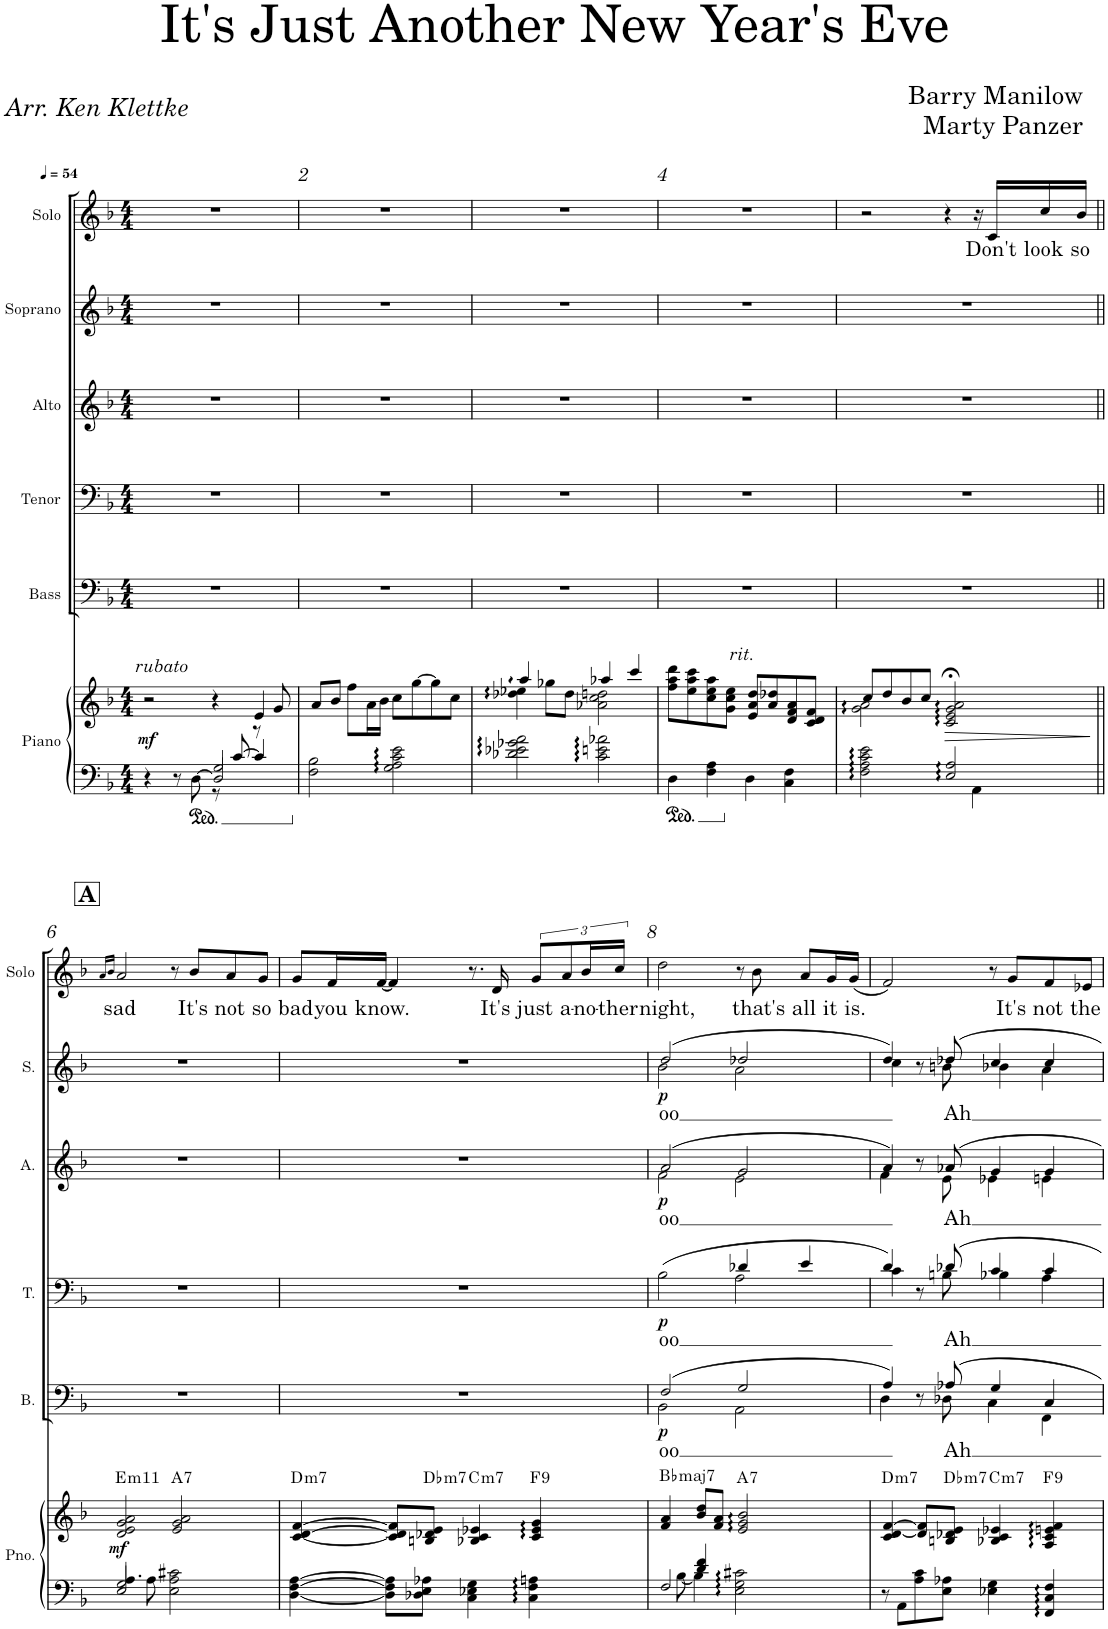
**kern	**kern	**dynam	**harte	**kern	**text	**dynam	**kern	**text	**dynam	**kern	**text	**dynam	**kern	**text	**dynam	**kern	**text
*part6	*part6	*part6	*part6	*part5	*part5	*part5	*part4	*part4	*part4	*part3	*part3	*part3	*part2	*part2	*part2	*part1	*part1
*staff7	*staff6	*staff6/7	*	*staff5	*staff5	*staff5	*staff4	*staff4	*staff4	*staff3	*staff3	*staff3	*staff2	*staff2	*staff2	*staff1	*staff1
*I"Piano	*	*	*	*I"Bass	*	*	*I"Tenor	*	*	*I"Alto	*	*	*I"Soprano	*	*	*I"Solo	*
*I'Pno.	*	*	*	*I'B.	*	*	*I'T.	*	*	*I'A.	*	*	*I'S.	*	*	*I'Solo	*
*stria5	*stria5	*	*	*stria5	*	*	*stria5	*	*	*stria5	*	*	*stria5	*	*	*stria5	*
*clefF4	*clefG2	*	*	*clefF4	*	*	*clefF4	*	*	*clefG2	*	*	*clefG2	*	*	*clefG2	*
*k[b-]	*k[b-]	*	*	*k[b-]	*	*	*k[b-]	*	*	*k[b-]	*	*	*k[b-]	*	*	*k[b-]	*
*M4/4	*M4/4	*	*	*M4/4	*	*	*M4/4	*	*	*M4/4	*	*	*M4/4	*	*	*M4/4	*
*MM54	*MM54	*	*	*MM54	*	*	*MM54	*	*	*MM54	*	*	*MM54	*	*	*MM54	*
=1	=1	=1	=1	=1	=1	=1	=1	=1	=1	=1	=1	=1	=1	=1	=1	=1	=1
*^	*^	*	*	*	*	*	*	*	*	*	*	*	*	*	*	*	*
*	*^	*	*	*	*	*	*	*	*	*	*	*	*	*	*	*	*	*	*
!	!	!	!LO:TX:a:i:t=rubato	!	!	!	!	!	!	!	!	!	!	!	!	!	!	!	!	!
!	!	!	!	!	!LO:DY:b	!	!	!	!	!	!	!	!	!	!	!	!	!	!	!
4r	2ryy	2ryy	2r	2.ryy	mf	.	1r	.	.	1r	.	.	1r	.	.	1r	.	.	1r	.
8r	.	.	.	.	.	.	.	.	.	.	.	.	.	.	.	.	.	.	.	.
[8D\	.	.	.	.	.	.	.	.	.	.	.	.	.	.	.	.	.	.	.	.
2D/]	2G/	8r	4r	.	.	.	.	.	.	.	.	.	.	.	.	.	.	.	.	.
.	.	[8c/	.	.	.	.	.	.	.	.	.	.	.	.	.	.	.	.	.	.
.	.	4c/]	4e/	8r	.	.	.	.	.	.	.	.	.	.	.	.	.	.	.	.
.	.	.	.	8g/	.	.	.	.	.	.	.	.	.	.	.	.	.	.	.	.
*v	*v	*v	*	*	*	*	*	*	*	*	*	*	*	*	*	*	*	*	*	*
*	*v	*v	*	*	*	*	*	*	*	*	*	*	*	*	*	*	*	*
=2	=2	=2	=2	=2	=2	=2	=2	=2	=2	=2	=2	=2	=2	=2	=2	=2	=2
2F\ 2B-\	8a/L	.	.	1r	.	.	1r	.	.	1r	.	.	1r	.	.	1r	.
.	8b-/J	.	.	.	.	.	.	.	.	.	.	.	.	.	.	.	.
.	8ff\L	.	.	.	.	.	.	.	.	.	.	.	.	.	.	.	.
.	16a\L	.	.	.	.	.	.	.	.	.	.	.	.	.	.	.	.
.	16b-\JJ	.	.	.	.	.	.	.	.	.	.	.	.	.	.	.	.
2G\ 2A\ 2c\ 2e\	8cc\L	.	.	.	.	.	.	.	.	.	.	.	.	.	.	.	.
.	[8gg\	.	.	.	.	.	.	.	.	.	.	.	.	.	.	.	.
.	8gg\]	.	.	.	.	.	.	.	.	.	.	.	.	.	.	.	.
.	8cc\J	.	.	.	.	.	.	.	.	.	.	.	.	.	.	.	.
=3	=3	=3	=3	=3	=3	=3	=3	=3	=3	=3	=3	=3	=3	=3	=3	=3	=3
*	*^	*	*	*	*	*	*	*	*	*	*	*	*	*	*	*	*
2d-X\ 2e-X\ 2g-X\ 2a\	4aa/	4dd-X\ 4ee-X\	.	.	1r	.	.	1r	.	.	1r	.	.	1r	.	.	1r	.
.	8gg-X\L	4ryy	.	.	.	.	.	.	.	.	.	.	.	.	.	.	.	.
.	8dd-\J	.	.	.	.	.	.	.	.	.	.	.	.	.	.	.	.	.
2c\ 2en\ 2a-X\	4aa-X/	2a-X\ 2cc\ 2ddn\	.	.	.	.	.	.	.	.	.	.	.	.	.	.	.	.
.	4ccc/	.	.	.	.	.	.	.	.	.	.	.	.	.	.	.	.	.
*	*v	*v	*	*	*	*	*	*	*	*	*	*	*	*	*	*	*	*
=4	=4	=4	=4	=4	=4	=4	=4	=4	=4	=4	=4	=4	=4	=4	=4	=4	=4
4D\	8ff\ 8aa\ 8ddd\L	.	.	1r	.	.	1r	.	.	1r	.	.	1r	.	.	1r	.
.	8ee\ 8aa\ 8ccc\	.	.	.	.	.	.	.	.	.	.	.	.	.	.	.	.
4F\ 4A\	8cc\ 8ee\ 8aa\	.	.	.	.	.	.	.	.	.	.	.	.	.	.	.	.
.	8g\ 8cc\ 8ee\J	.	.	.	.	.	.	.	.	.	.	.	.	.	.	.	.
!	!LO:TX:a:i:t=rit.	!	!	!	!	!	!	!	!	!	!	!	!	!	!	!	!
4D\	8e/ 8a/ 8dd/L	.	.	.	.	.	.	.	.	.	.	.	.	.	.	.	.
.	8a/ 8dd-X/	.	.	.	.	.	.	.	.	.	.	.	.	.	.	.	.
4C\ 4F\	8d/ 8f/ 8a/	.	.	.	.	.	.	.	.	.	.	.	.	.	.	.	.
.	8c/ 8d/ 8f/J	.	.	.	.	.	.	.	.	.	.	.	.	.	.	.	.
=5	=5	=5	=5	=5	=5	=5	=5	=5	=5	=5	=5	=5	=5	=5	=5	=5	=5
*^	*^	*	*	*	*	*	*	*	*	*	*	*	*	*	*	*	*
2F\ 2A\ 2c\ 2e\	2.ryy	8cc/L	2g\ 2a\	.	.	1r	.	.	1r	.	.	1r	.	.	1r	.	.	2r	.
.	.	8dd/	.	.	.	.	.	.	.	.	.	.	.	.	.	.	.	.	.
.	.	8b-/	.	.	.	.	.	.	.	.	.	.	.	.	.	.	.	.	.
.	.	8cc/J	.	.	.	.	.	.	.	.	.	.	.	.	.	.	.	.	.
!	!	!	!	!LO:HP:b	!	!	!	!	!	!	!	!	!	!	!	!	!	!	!
2E/ 2A/	.	2c/;< 2e/;< 2g/;< 2a/;<	2ryy	>	.	.	.	.	.	.	.	.	.	.	.	.	.	4r	.
.	4AA\	.	.	.	.	.	.	.	.	.	.	.	.	.	.	.	.	16r	.
!	!	!	!	!	!	!	!	!	!	!	!	!	!	!	!	!	!	!	!LO:LY:b
.	.	.	.	.	.	.	.	.	.	.	.	.	.	.	.	.	.	16c/LL	Don't
!	!	!	!	!	!	!	!	!	!	!	!	!	!	!	!	!	!	!	!LO:LY:b
.	.	.	.	.	.	.	.	.	.	.	.	.	.	.	.	.	.	16cc/	look
!	!	!	!	!	!	!	!	!	!	!	!	!	!	!	!	!	!	!	!LO:LY:b
.	.	.	.	.	.	.	.	.	.	.	.	.	.	.	.	.	.	16b-/JJ	so
*v	*v	*	*	*	*	*	*	*	*	*	*	*	*	*	*	*	*	*	*
*	*v	*v	*	*	*	*	*	*	*	*	*	*	*	*	*	*	*	*
.	.	]	.	.	.	.	.	.	.	.	.	.	.	.	.	.	.
!!LO:LB:g=z
!!LO:REH:place=s1:a:B:cj:fs=20:t=A
=6||	=6||	=6||	=6||	=6||	=6||	=6||	=6||	=6||	=6||	=6||	=6||	=6||	=6||	=6||	=6||	=6||	=6||
.	.	.	.	.	.	.	.	.	.	.	.	.	.	.	.	16qa/LL	.
.	.	.	.	.	.	.	.	.	.	.	.	.	.	.	.	16qb-/JJ	.
*^	*	*	*	*	*	*	*	*	*	*	*	*	*	*	*	*	*
!	!	!	!LO:DY:b	!LO:H:kt=m11	!	!	!	!	!	!	!	!	!	!	!	!	!	!LO:LY:b
2E/ 2G/	4.A/	2d/ 2e/ 2g/ 2a/	mf	E:min9(11)	1r	.	.	1r	.	.	1r	.	.	1r	.	.	2a/	sad
.	8A\	.	.	.	.	.	.	.	.	.	.	.	.	.	.	.	.	.
!	!	!	!	!LO:H:kt=7	!	!	!	!	!	!	!	!	!	!	!	!	!	!
2E\ 2A\ 2c#X\	2ryy	2e/ 2g/ 2a/	.	A:7	.	.	.	.	.	.	.	.	.	.	.	.	8r	.
!	!	!	!	!	!	!	!	!	!	!	!	!	!	!	!	!	!	!LO:LY:b
.	.	.	.	.	.	.	.	.	.	.	.	.	.	.	.	.	8b-/L	It's
!	!	!	!	!	!	!	!	!	!	!	!	!	!	!	!	!	!	!LO:LY:b
.	.	.	.	.	.	.	.	.	.	.	.	.	.	.	.	.	8a/	not
!	!	!	!	!	!	!	!	!	!	!	!	!	!	!	!	!	!	!LO:LY:b
.	.	.	.	.	.	.	.	.	.	.	.	.	.	.	.	.	8g/J	so
*v	*v	*	*	*	*	*	*	*	*	*	*	*	*	*	*	*	*	*
=7	=7	=7	=7	=7	=7	=7	=7	=7	=7	=7	=7	=7	=7	=7	=7	=7	=7
!	!	!	!LO:H:kt=m7	!	!	!	!	!	!	!	!	!	!	!	!	!	!LO:LY:b
[4D\ [4F\ [4A\	[4c/ [4d/ [4f/	.	D:min7	1r	.	.	1r	.	.	1r	.	.	1r	.	.	8g/L	bad
!	!	!	!	!	!	!	!	!	!	!	!	!	!	!	!	!	!LO:LY:b
.	.	.	.	.	.	.	.	.	.	.	.	.	.	.	.	16f/L	you
!	!	!	!	!	!	!	!	!	!	!	!	!	!	!	!	!	!LO:LY:b
.	.	.	.	.	.	.	.	.	.	.	.	.	.	.	.	[16f/JJ	know.
8D\] 8F\] 8A\]L	8c/] 8d/] 8f/]L	.	.	.	.	.	.	.	.	.	.	.	.	.	.	4f/]	.
!	!	!	!LO:H:kt=m7	!	!	!	!	!	!	!	!	!	!	!	!	!	!
8D-X\ 8E\ 8A-X\J	8Bn/ 8d-X/ 8e/J	.	Db:min7	.	.	.	.	.	.	.	.	.	.	.	.	.	.
!	!	!	!LO:H:kt=m7	!	!	!	!	!	!	!	!	!	!	!	!	!	!
4C\ 4E-X\ 4G\	4B-X/ 4c/ 4e-X/	.	C:min7	.	.	.	.	.	.	.	.	.	.	.	.	8.r	.
!	!	!	!	!	!	!	!	!	!	!	!	!	!	!	!	!	!LO:LY:b
.	.	.	.	.	.	.	.	.	.	.	.	.	.	.	.	16d/	It's
!	!	!	!LO:H:kt=9	!	!	!	!	!	!	!	!	!	!	!	!	!	!LO:LY:b
4C\ 4F\ 4An\	4c/ 4e-/ 4g/	.	F:9	.	.	.	.	.	.	.	.	.	.	.	.	12g/L	just
!	!	!	!	!	!	!	!	!	!	!	!	!	!	!	!	!	!LO:LY:b
.	.	.	.	.	.	.	.	.	.	.	.	.	.	.	.	12a/	a-
!	!	!	!	!	!	!	!	!	!	!	!	!	!	!	!	!	!LO:LY:b
.	.	.	.	.	.	.	.	.	.	.	.	.	.	.	.	24b-/L	-no-
!	!	!	!	!	!	!	!	!	!	!	!	!	!	!	!	!	!LO:LY:b
.	.	.	.	.	.	.	.	.	.	.	.	.	.	.	.	24cc/JJ	-ther
=8	=8	=8	=8	=8	=8	=8	=8	=8	=8	=8	=8	=8	=8	=8	=8	=8	=8
*^	*	*	*	*	*	*	*	*	*	*	*	*	*	*	*	*	*
*	*^	*	*	*	*	*	*	*	*	*	*	*	*	*	*	*	*	*
!	!	!	!	!	!LO:H:kt=maj7	!	!LO:LY:b	!LO:DY:b	!	!LO:LY:b	!LO:DY:b	!	!LO:LY:b	!LO:DY:b	!	!LO:LY:b	!LO:DY:b	!	!LO:LY:b
*	*	*	*	*	*	*^	*	*	*^	*	*	*^	*	*	*^	*	*	*	*
2F/	8ryy	4ryy	4f/ 4a/	.	Bb:maj7	(2F/	2BB-\	oo	p	(>2B-\	2ryy	oo	p	(2a/	2f\	oo	p	(2dd/	2b-\	oo	p	2dd\	night,
.	[8B-\	.	.	.	.	.	.	.	.	.	.	.	.	.	.	.	.	.	.	.	.	.	.
.	4B-\]	4d/ 4f/	8b-/ 8dd/L	.	.	.	.	.	.	.	.	.	.	.	.	.	.	.	.	.	.	.	.
.	.	.	8f/ 8a/J	.	.	.	.	.	.	.	.	.	.	.	.	.	.	.	.	.	.	.	.
!	!	!	!	!	!LO:H:kt=7	!	!	!	!	!	!	!	!	!	!	!	!	!	!	!	!	!	!
2E\ 2G\ 2c#X\	2ryy	2ryy	2e/ 2g/ 2b-/	.	A:7	2G/	2AA\	.	.	2A\	4d-X/	.	.	2g/	2e\	.	.	2dd-X/	2a\	.	.	8r	.
!	!	!	!	!	!	!	!	!	!	!	!	!	!	!	!	!	!	!	!	!	!	!	!LO:LY:b
.	.	.	.	.	.	.	.	.	.	.	.	.	.	.	.	.	.	.	.	.	.	8b-\	that's
!	!	!	!	!	!	!	!	!	!	!	!	!	!	!	!	!	!	!	!	!	!	!	!LO:LY:b
.	.	.	.	.	.	.	.	.	.	.	4e/	.	.	.	.	.	.	.	.	.	.	8a/L	all
!	!	!	!	!	!	!	!	!	!	!	!	!	!	!	!	!	!	!	!	!	!	!	!LO:LY:b
.	.	.	.	.	.	.	.	.	.	.	.	.	.	.	.	.	.	.	.	.	.	16g/L	it
!	!	!	!	!	!	!	!	!	!	!	!	!	!	!	!	!	!	!	!	!	!	!	!LO:LY:b
.	.	.	.	.	.	.	.	.	.	.	.	.	.	.	.	.	.	.	.	.	.	(16g/JJ	is.
*v	*v	*v	*	*	*	*	*	*	*	*	*	*	*	*	*	*	*	*	*	*	*	*	*
=9	=9	=9	=9	=9	=9	=9	=9	=9	=9	=9	=9	=9	=9	=9	=9	=9	=9	=9	=9	=9	=9
!	!	!	!LO:H:kt=m7	!	!	!	!	!	!	!	!	!	!	!	!	!	!	!	!	!	!
8r	4c/ [4d/ [4f/	.	D:min7	4A/)	4D\	.	.	4d/)	4c\	.	.	4a/)	4f\	.	.	4dd/)	4cc\	.	.	2f/)	.
8AA\L	.	.	.	.	.	.	.	.	.	.	.	.	.	.	.	.	.	.	.	.	.
8A\ 8c\	8d/] 8f/]L	.	.	8r	8ryy	.	.	8r	8ryy	.	.	8r	8ryy	.	.	8r	8ryy	.	.	.	.
!	!	!	!LO:H:kt=m7	!	!	!LO:LY:b	!	!	!	!LO:LY:b	!	!	!	!LO:LY:b	!	!	!	!LO:LY:b	!	!	!
8E\ 8A-X\J	8Bn/ 8d-X/ 8e/J	.	Db:min7	8A-X/	8D-X\	Ah	.	8d-X/	8Bn\	Ah	.	8a-X/	8e\	Ah	.	8dd-X/	8bn\	Ah	.	.	.
!	!	!	!LO:H:kt=m7	!	!	!	!	!	!	!	!	!	!	!	!	!	!	!	!	!	!
4E-X\ 4G\	4B-X/ 4c/ 4e-X/	.	C:min7	4G/	4C\	.	.	4c/	4B-X\	.	.	4g/	4e-X\	.	.	4cc/	4b-X\	.	.	8r	.
!	!	!	!	!	!	!	!	!	!	!	!	!	!	!	!	!	!	!	!	!	!LO:LY:b
.	.	.	.	.	.	.	.	.	.	.	.	.	.	.	.	.	.	.	.	8g/L	It's
!	!	!	!LO:H:kt=9	!	!	!	!	!	!	!	!	!	!	!	!	!	!	!	!	!	!LO:LY:b
4FF/ 4C/ 4F/	4A/ 4c/ 4en/ 4f/	.	F:9	4C/	4FF\	.	.	4c/	4A\	.	.	4g/	4en\	.	.	4cc/	4a\	.	.	8f/	not
!	!	!	!	!	!	!	!	!	!	!	!	!	!	!	!	!	!	!	!	!	!LO:LY:b
.	.	.	.	.	.	.	.	.	.	.	.	.	.	.	.	.	.	.	.	8e-X/J	the
*	*	*	*	*v	*v	*	*	*	*	*	*	*v	*v	*	*	*v	*v	*	*	*	*
*	*	*	*	*	*	*	*v	*v	*	*	*	*	*	*	*	*	*	*
=	=	=	=	=	=	=	=	=	=	=	=	=	=	=	=	=	=
*-	*-	*-	*-	*-	*-	*-	*-	*-	*-	*-	*-	*-	*-	*-	*-	*-	*-
